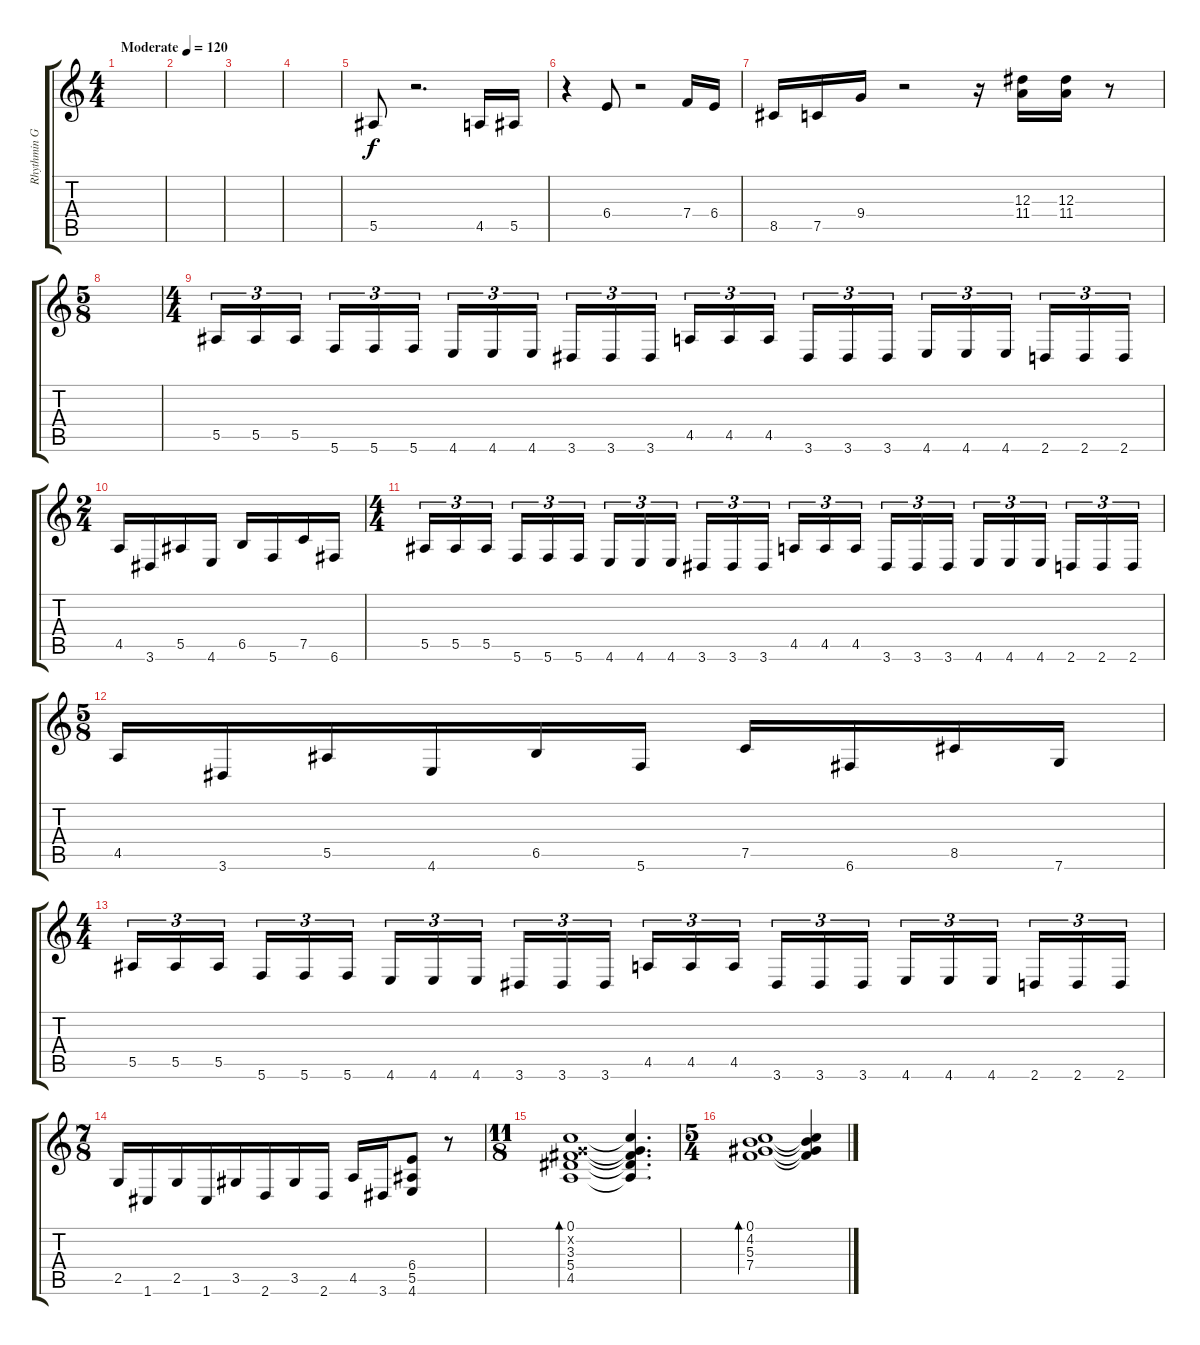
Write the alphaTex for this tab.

\track ("Rhythmin Guitar #1" "Rhythmin G") {instrument overdrivenguitar}
\staff {score tabs}
\tuning (C4 G3 Eb3 Bb2 F2 C2) {hide}
\ts (4 4)
\tempo (120 "Moderate")
\clef g2
\ks c
|
|
|
|
5.5.8 r.2{d} 4.5.16 5.5.16 |
r.4 6.4.8 r.2 7.4.16 6.4.16 |
8.5.16 7.5.16 9.4.16 r.2 r.16 (12.3 11.4).16 (12.3 11.4).16 r.8 |
\ts (5 8)
|
\ts (4 4)
5.5.16{tu (3 2)} 5.5.16{tu (3 2)} 5.5.16{tu (3 2) beam splitsecondary} 5.6.16{tu (3 2)} 5.6.16{tu (3 2)} 5.6.16{tu (3 2)} 4.6.16{tu (3 2)} 4.6.16{tu (3 2)} 4.6.16{tu (3 2) beam splitsecondary} 3.6.16{tu (3 2)} 3.6.16{tu (3 2)} 3.6.16{tu (3 2)} 4.5.16{tu (3 2)} 4.5.16{tu (3 2)} 4.5.16{tu (3 2) beam splitsecondary} 3.6.16{tu (3 2)} 3.6.16{tu (3 2)} 3.6.16{tu (3 2)} 4.6.16{tu (3 2)} 4.6.16{tu (3 2)} 4.6.16{tu (3 2) beam splitsecondary} 2.6.16{tu (3 2)} 2.6.16{tu (3 2)} 2.6.16{tu (3 2)} |
\ts (2 4)
4.5.16 3.6.16 5.5.16 4.6.16 6.5.16 5.6.16 7.5.16 6.6.16 |
\ts (4 4)
5.5.16{tu (3 2)} 5.5.16{tu (3 2)} 5.5.16{tu (3 2) beam splitsecondary} 5.6.16{tu (3 2)} 5.6.16{tu (3 2)} 5.6.16{tu (3 2)} 4.6.16{tu (3 2)} 4.6.16{tu (3 2)} 4.6.16{tu (3 2) beam splitsecondary} 3.6.16{tu (3 2)} 3.6.16{tu (3 2)} 3.6.16{tu (3 2)} 4.5.16{tu (3 2)} 4.5.16{tu (3 2)} 4.5.16{tu (3 2) beam splitsecondary} 3.6.16{tu (3 2)} 3.6.16{tu (3 2)} 3.6.16{tu (3 2)} 4.6.16{tu (3 2)} 4.6.16{tu (3 2)} 4.6.16{tu (3 2) beam splitsecondary} 2.6.16{tu (3 2)} 2.6.16{tu (3 2)} 2.6.16{tu (3 2)} |
\ts (5 8)
4.5.16 3.6.16 5.5.16 4.6.16 6.5.16 5.6.16 7.5.16 6.6.16 8.5.16 7.6.16 |
\ts (4 4)
5.5.16{tu (3 2)} 5.5.16{tu (3 2)} 5.5.16{tu (3 2) beam splitsecondary} 5.6.16{tu (3 2)} 5.6.16{tu (3 2)} 5.6.16{tu (3 2)} 4.6.16{tu (3 2)} 4.6.16{tu (3 2)} 4.6.16{tu (3 2) beam splitsecondary} 3.6.16{tu (3 2)} 3.6.16{tu (3 2)} 3.6.16{tu (3 2)} 4.5.16{tu (3 2)} 4.5.16{tu (3 2)} 4.5.16{tu (3 2) beam splitsecondary} 3.6.16{tu (3 2)} 3.6.16{tu (3 2)} 3.6.16{tu (3 2)} 4.6.16{tu (3 2)} 4.6.16{tu (3 2)} 4.6.16{tu (3 2) beam splitsecondary} 2.6.16{tu (3 2)} 2.6.16{tu (3 2)} 2.6.16{tu (3 2)} |
\ts (7 8)
2.5.16 1.6.16 2.5.16 1.6.16 3.5.16 2.6.16 3.5.16 2.6.16 4.5.16 3.6.16 (6.4 5.5 4.6).8 r.8 |
\ts (11 8)
(0.1 0.2{x} 3.3 5.4 4.5).1{bd 60} (0.1{t} 0.2{t} 3.3{t} 5.4{t} 4.5{t}).4{d} |
\ts (5 4)
(0.1 4.2 5.3 7.4).1{bd 60} (0.1{t} 4.2{t} 5.3{t} 7.4{t}).4
